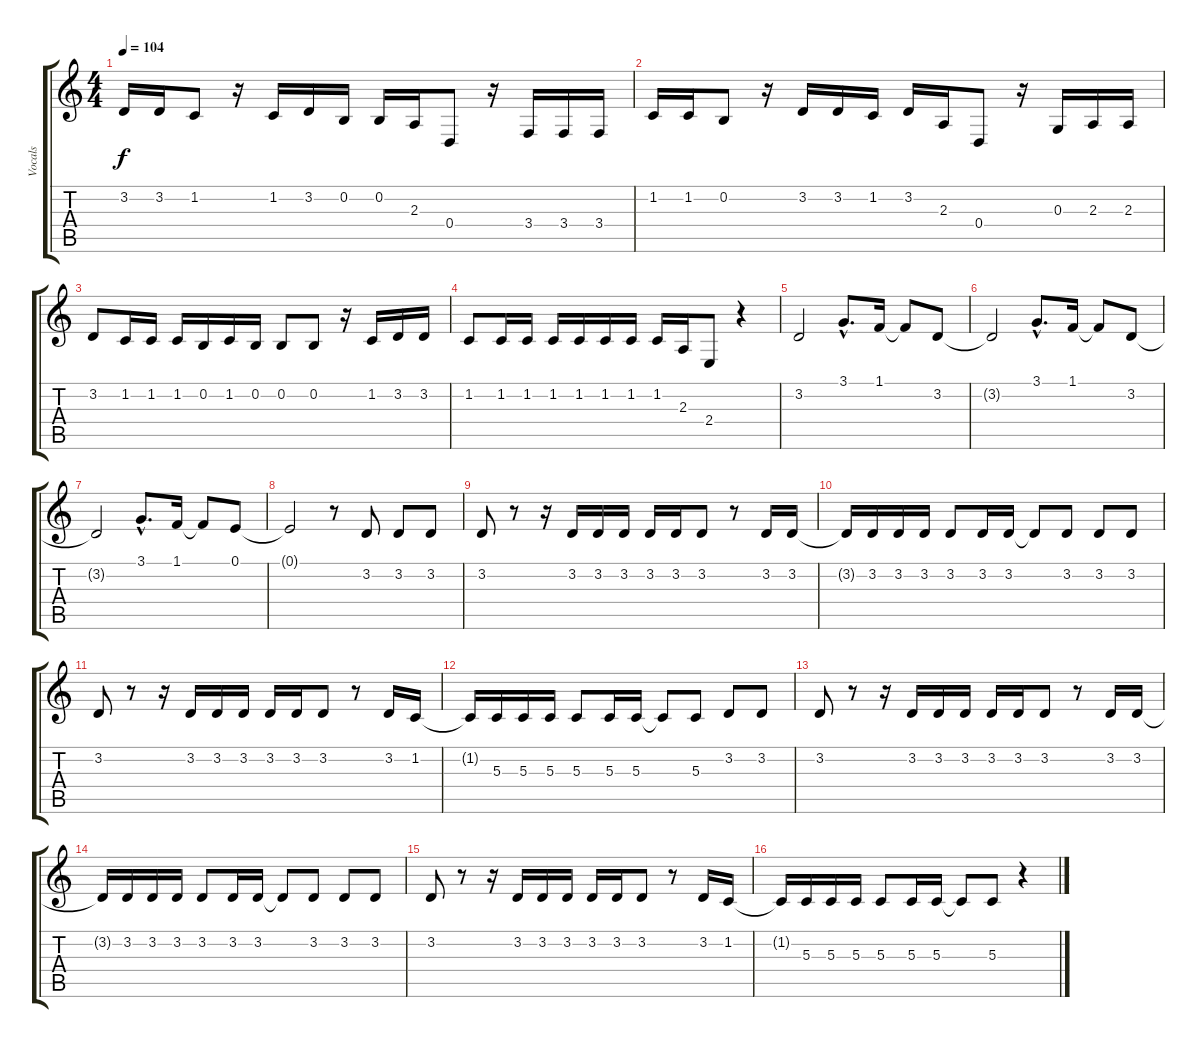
\track ("Vocals" "Vocals") {instrument pad2warm}
\staff {score tabs}
\tuning (E4 B3 G3 D3 A2 E2) {hide}
\ts (4 4)
\tempo 104
\clef g2
\ks c
3.2.16{dy f} 3.2.16 1.2.8 r.16 1.2.16 3.2.16 0.2.16 0.2.16 2.3.16 0.4.8 r.16 3.4.16 3.4.16 3.4.16 |
1.2.16 1.2.16 0.2.8 r.16 3.2.16 3.2.16 1.2.16 3.2.16 2.3.16 0.4.8 r.16 0.3.16 2.3.16 2.3.16 |
3.2.8 1.2.16 1.2.16 1.2.16 0.2.16 1.2.16 0.2.16 0.2.8 0.2.8 r.16 1.2.16 3.2.16 3.2.16 |
1.2.8 1.2.16 1.2.16 1.2.16 1.2.16 1.2.16 1.2.16 1.2.16 2.3.16 2.4.8 r.4 |
3.2.2 3.1{hac}.8{d} 1.1.16 1.1{t}.8 3.2.8 |
3.2{t}.2 3.1{hac}.8{d} 1.1.16 1.1{t}.8 3.2.8 |
3.2{t}.2 3.1{hac}.8{d} 1.1.16 1.1{t}.8 0.1.8 |
0.1{t}.2 r.8 3.2.8 3.2.8 3.2.8 |
3.2.8 r.8 r.16 3.2.16 3.2.16 3.2.16 3.2.16 3.2.16 3.2.8 r.8 3.2.16 3.2.16 |
3.2{t}.16 3.2.16 3.2.16 3.2.16 3.2.8 3.2.16 3.2.16 3.2{t}.8 3.2.8 3.2.8 3.2.8 |
3.2.8 r.8 r.16 3.2.16 3.2.16 3.2.16 3.2.16 3.2.16 3.2.8 r.8 3.2.16 1.2.16 |
1.2{t}.16 5.3.16 5.3.16 5.3.16 5.3.8 5.3.16 5.3.16 5.3{t}.8 5.3.8 3.2.8 3.2.8 |
3.2.8 r.8 r.16 3.2.16 3.2.16 3.2.16 3.2.16 3.2.16 3.2.8 r.8 3.2.16 3.2.16 |
3.2{t}.16 3.2.16 3.2.16 3.2.16 3.2.8 3.2.16 3.2.16 3.2{t}.8 3.2.8 3.2.8 3.2.8 |
3.2.8 r.8 r.16 3.2.16 3.2.16 3.2.16 3.2.16 3.2.16 3.2.8 r.8 3.2.16 1.2.16 |
1.2{t}.16 5.3.16 5.3.16 5.3.16 5.3.8 5.3.16 5.3.16 5.3{t}.8 5.3.8 r.4
